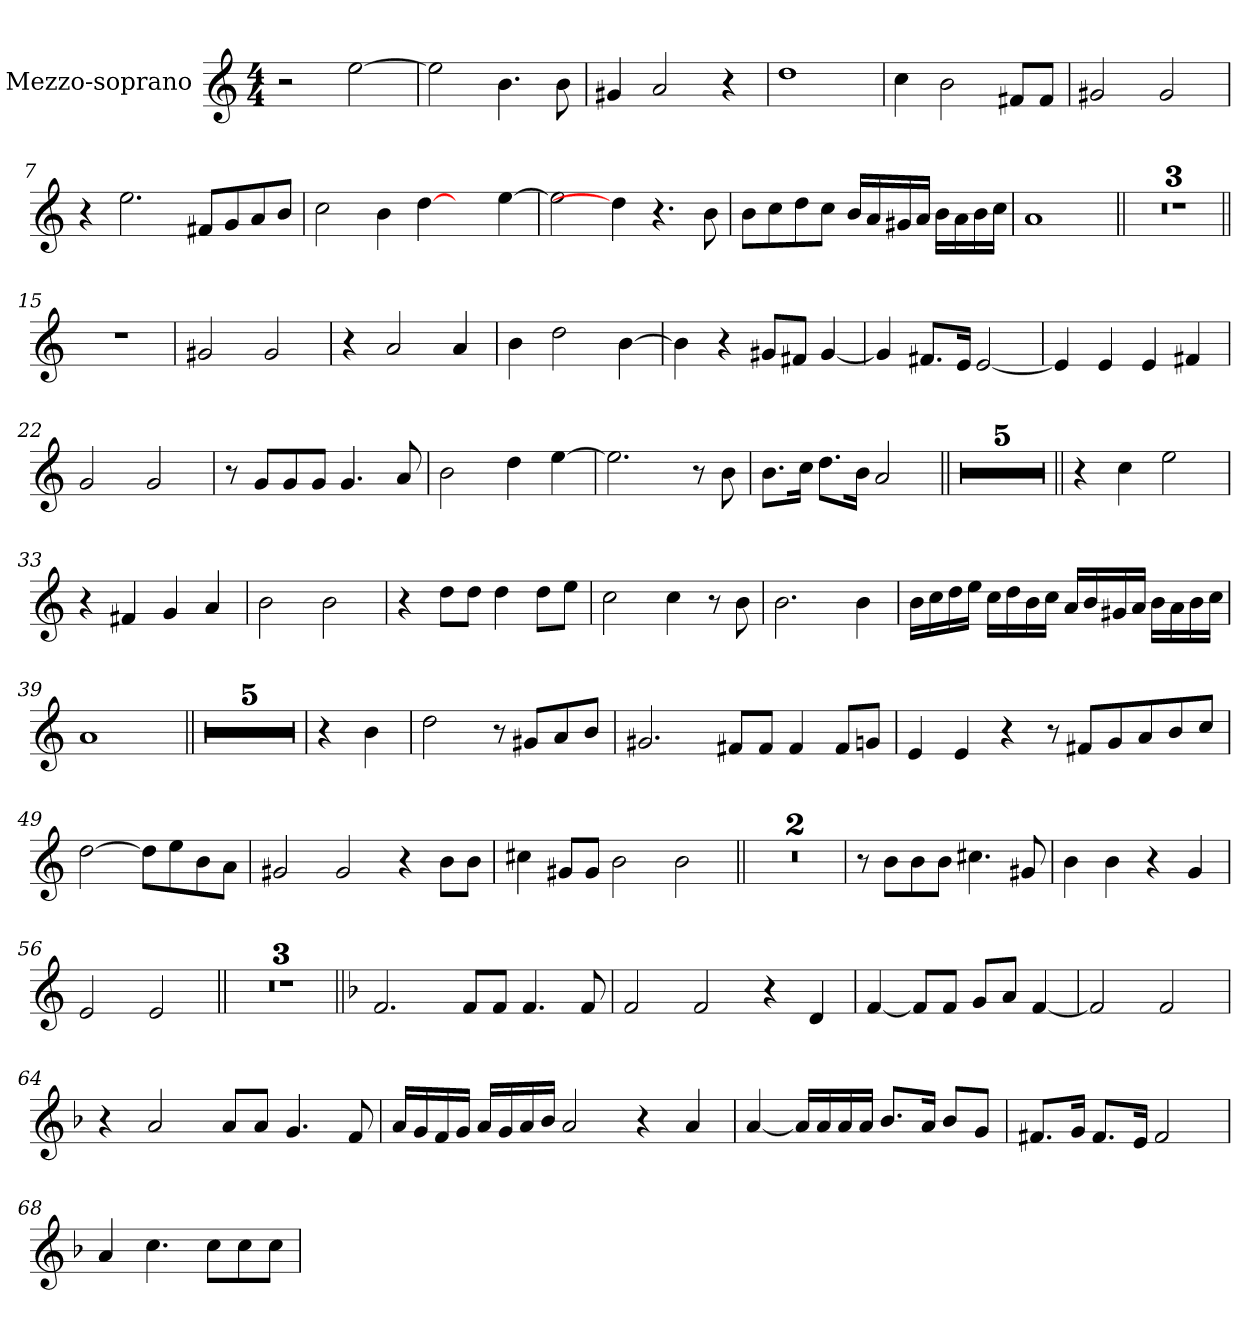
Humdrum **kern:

**kern
*part1
*staff1
*I"Mezzo-soprano
*I'Mzs.
*clefG2
*k[]
*M4/4
=1
2r
[2ee\
=2
2ee\]
4.b\
8b\
=3
4g#X/
2a/
4r
=4
1dd
=5
4cc\
2b\
8f#X/L
8f#/J
=6
2g#X/
2g#/
=7
4r
2.ee\
8f#X/L
8g/
8a/
8b/J
=8
2cc\
4b\
[4dd\
4ryy
[4ee\
=9
2ee\]
4dd\]
4.r
8b\
!!LO:LB:g=z
=10
8b\L
8cc\
8dd\
8cc\J
16b/LL
16a/
16g#X/
16a/JJ
16b\LL
16a\
16b\
16cc\JJ
=11
1a
=12||
1r
=13
1r
=14
1r
=15||
1r
=16
2g#X/
2g#/
=17
4r
2a/
4a/
=18
4b\
2dd\
[4b\
=19
4b\]
4r
8g#X/L
8f#X/J
[4g#/
!!LO:LB:g=z
=20
4g#/]
8.f#X/L
16e/Jk
[2e/
=21
4e/]
4e/
4e/
4f#X/
=22
2g/
2g/
=23
8r
8g/L
8g/
8g/J
4.g/
8a/
=24
2b\
4dd\
[4ee\
=25
2.ee\]
8r
8b\
=26
8.b\L
16cc\Jk
8.dd\L
16b\Jk
2a/
=27||
1r
=28
1r
=29
1r
!!LO:LB:g=z
=30
1r
=31
1r
=32||
4r
4cc\
2ee\
=33
4r
4f#X/
4g/
4a/
=34
2b\
2b\
=35
4r
8dd\L
8dd\J
4dd\
8dd\L
8ee\J
=36
2cc\
4cc\
8r
8b\
=37
2.b\
4b\
!!LO:LB:g=z
=38
16b\LL
16cc\
16dd\
16ee\JJ
16cc\LL
16dd\
16b\
16cc\JJ
16a/LL
16b/
16g#X/
16a/JJ
16b\LL
16a\
16b\
16cc\JJ
=39
1a
=40||
1r
=41
1r
=42
1r
=43
1r
=44
1r
=45
4r
4b\
=46
2dd\
8r
8g#X/L
8a/
8b/J
!!LO:LB:g=z
=47
2.g#X/
8f#X/L
8f#/J
4f#/
8f#/L
8gn/J
=48
4e/
4e/
4r
8r
8f#X/L
8g/
8a/
8b/
8cc/J
=49
[2dd\
8dd\L]
8ee\
8b\
8a\J
=50
2g#X/
2g#/
4r
8b\L
8b\J
=51
4cc#X\
8g#X/L
8g#/J
2b\
2b\
=52||
1r
=53
1r
!!LO:LB:g=z
=54
8r
8b\L
8b\
8b\J
4.cc#X\
8g#X/
=55
4b\
4b\
4r
4g/
=56
2e/
2e/
=57||
1r
=58
1r
=59
1r
=60||
*k[b-]
2.f/
8f/L
8f/J
4.f/
8f/
=61
2f/
2f/
4r
4d/
=62
[4f/
8f/L]
8f/J
8g/L
8a/J
[4f/
!!LO:LB:g=z
=63
2f/]
2f/
=64
4r
2a/
8a/L
8a/J
4.g/
8f/
=65
16a/LL
16g/
16f/
16g/JJ
16a/LL
16g/
16a/
16b-/JJ
2a/
4r
4a/
=66
[4a/
16a/LL]
16a/
16a/
16a/JJ
8.b-/L
16a/Jk
8b-/L
8g/J
=67
8.f#X/L
16g/Jk
8.f#/L
16e/Jk
2f#/
=68
4a/
4.cc\
8cc\L
8cc\
8cc\J
=
*-
